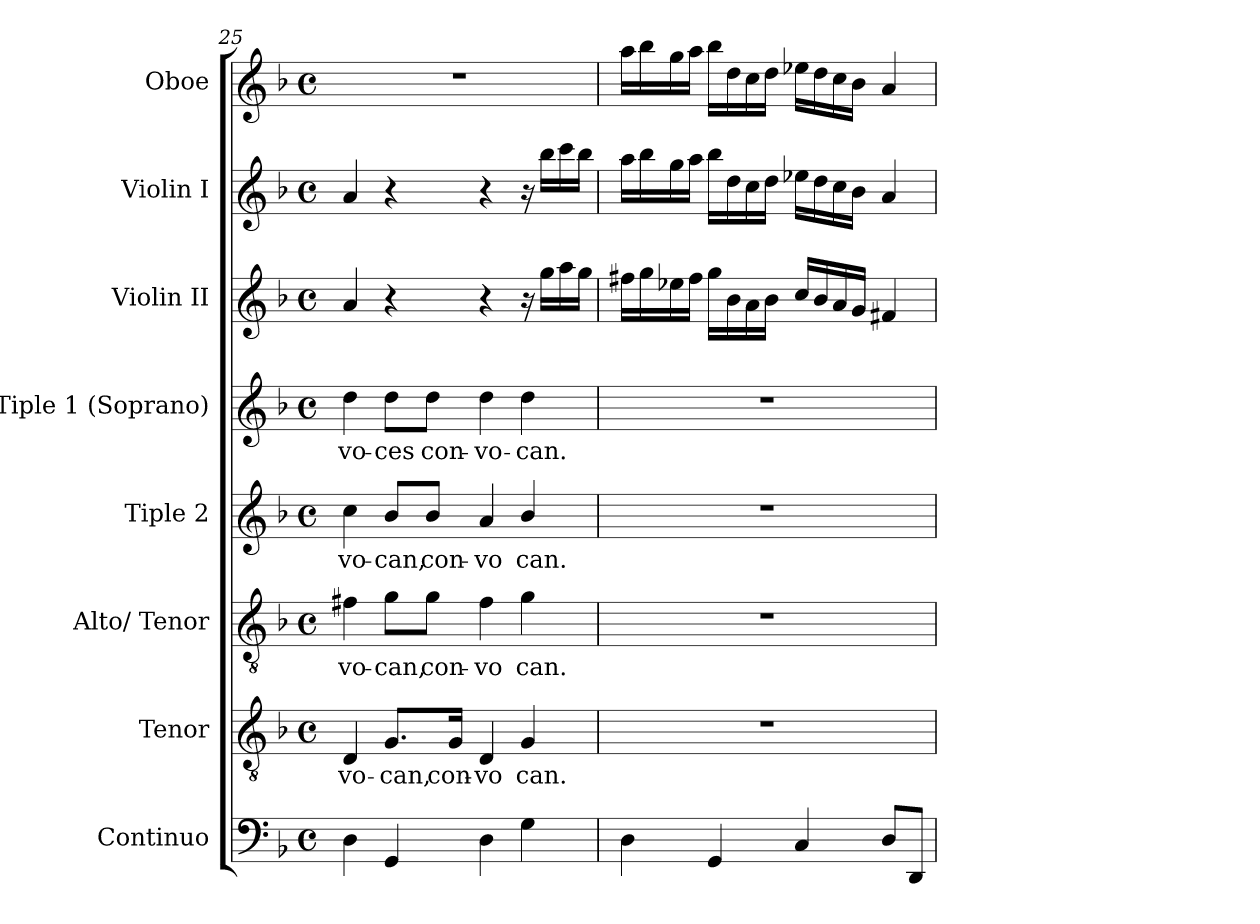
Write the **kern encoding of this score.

**kern	**kern	**text	**kern	**text	**kern	**text	**kern	**text	**kern	**kern	**kern
*part8	*part7	*part7	*part6	*part6	*part5	*part5	*part4	*part4	*part3	*part2	*part1
*staff8	*staff7	*staff7	*staff6	*staff6	*staff5	*staff5	*staff4	*staff4	*staff3	*staff2	*staff1
*I"Continuo	*I"Tenor	*	*I"Alto/ Tenor	*	*I"Tiple 2	*	*I"Tiple  1 (Soprano)	*	*I"Violin II	*I"Violin I	*I"Oboe
*I'Cont.	*I'T.	*	*I'A.	*	*	*	*I'S1.	*	*I'Vln. II	*I'Vln. I	*I'Ob.
*clefF4	*clefGv2	*	*clefGv2	*	*clefG2	*	*clefG2	*	*clefG2	*clefG2	*clefG2
*	*ITrd7c12	*	*ITrd7c12	*	*	*	*	*	*	*	*
*k[b-]	*k[b-]	*	*k[b-]	*	*k[b-]	*	*k[b-]	*	*k[b-]	*k[b-]	*k[b-]
*F:	*F:	*	*F:	*	*F:	*	*F:	*	*F:	*F:	*F:
*M4/4	*M4/4	*	*M4/4	*	*M4/4	*	*M4/4	*	*M4/4	*M4/4	*M4/4
*met(c)	*met(c)	*	*met(c)	*	*met(c)	*	*met(c)	*	*met(c)	*met(c)	*met(c)
=25	=25	=25	=25	=25	=25	=25	=25	=25	=25	=25	=25
!	!	!LO:LY:b:color=#000000	!	!	!	!	!	!	!	!	!
!	!	!	!	!LO:LY:b:color=#000000	!	!	!	!	!	!	!
!	!	!	!	!	!	!LO:LY:b:color=#000000	!	!	!	!	!
!	!	!	!	!	!	!	!	!LO:LY:b:color=#000000	!	!	!
4Di\	4DDi/	-vo-	4F#Xi\	-vo-	4cci\	-vo-	4ddi\	vo-	4ai/	4ai/	1r
!	!	!LO:LY:b:color=#000000	!	!	!	!	!	!	!	!	!
!	!	!	!	!LO:LY:b:color=#000000	!	!	!	!	!	!	!
!	!	!	!	!	!	!LO:LY:b:color=#000000	!	!	!	!	!
!	!	!	!	!	!	!	!	!LO:LY:b:color=#000000	!	!	!
4GGi/	8.GGi/L	-can,	8Gi\L	-can,	8b-i/L	-can,	8ddi\L	-ces	4r	4r	.
!	!	!	!	!LO:LY:b:color=#000000	!	!	!	!	!	!	!
!	!	!	!	!	!	!LO:LY:b:color=#000000	!	!	!	!	!
!	!	!	!	!	!	!	!	!LO:LY:b:color=#000000	!	!	!
.	.	.	8Gi\J	con-	8b-i/J	con-	8ddi\J	con-	.	.	.
!	!	!LO:LY:b:color=#000000	!	!	!	!	!	!	!	!	!
.	16GGi/Jk	con-	.	.	.	.	.	.	.	.	.
!	!	!LO:LY:b:color=#000000	!	!	!	!	!	!	!	!	!
!	!	!	!	!LO:LY:b:color=#000000	!	!	!	!	!	!	!
!	!	!	!	!	!	!LO:LY:b:color=#000000	!	!	!	!	!
!	!	!	!	!	!	!	!	!LO:LY:b:color=#000000	!	!	!
4Di\	4DDi/	-vo	4F#i\	-vo	4ai/	-vo	4ddi\	-vo-	4r	4r	.
!	!	!LO:LY:b:color=#000000	!	!	!	!	!	!	!	!	!
!	!	!	!	!LO:LY:b:color=#000000	!	!	!	!	!	!	!
!	!	!	!	!	!	!LO:LY:b:color=#000000	!	!	!	!	!
!	!	!	!	!	!	!	!	!LO:LY:b:color=#000000	!	!	!
4Gi\	4GGi/	can.	4Gi\	can.	4b-i/	can.	4ddi\	-can.	16r	16r	.
.	.	.	.	.	.	.	.	.	16ggi\LL	16bb-i\LL	.
.	.	.	.	.	.	.	.	.	16aai\	16ccci\	.
.	.	.	.	.	.	.	.	.	16ggi\JJ	16bb-i\JJ	.
!!LO:PB:g=z
=26	=26	=26	=26	=26	=26	=26	=26	=26	=26	=26	=26
4Di\	1r	.	1r	.	1r	.	1r	.	16ff#Xi\LL	16aai\LL	16aai\LL
.	.	.	.	.	.	.	.	.	16ggi\	16bb-i\	16bb-i\
.	.	.	.	.	.	.	.	.	16ee-Xi\	16ggi\	16ggi\
.	.	.	.	.	.	.	.	.	16ff#i\JJ	16aai\JJ	16aai\JJ
4GGi/	.	.	.	.	.	.	.	.	16ggi\LL	16bb-i\LL	16bb-i\LL
.	.	.	.	.	.	.	.	.	16b-i\	16ddi\	16ddi\
.	.	.	.	.	.	.	.	.	16ai\	16cci\	16cci\
.	.	.	.	.	.	.	.	.	16b-i\JJ	16ddi\JJ	16ddi\JJ
4Ci/	.	.	.	.	.	.	.	.	16cci/LL	16ee-Xi\LL	16ee-Xi\LL
.	.	.	.	.	.	.	.	.	16b-i/	16ddi\	16ddi\
.	.	.	.	.	.	.	.	.	16ai/	16cci\	16cci\
.	.	.	.	.	.	.	.	.	16gi/JJ	16b-i\JJ	16b-i\JJ
8Di/L	.	.	.	.	.	.	.	.	4f#Xi/	4ai/	4ai/
8DDi/J	.	.	.	.	.	.	.	.	.	.	.
=	=	=	=	=	=	=	=	=	=	=	=
*-	*-	*-	*-	*-	*-	*-	*-	*-	*-	*-	*-
